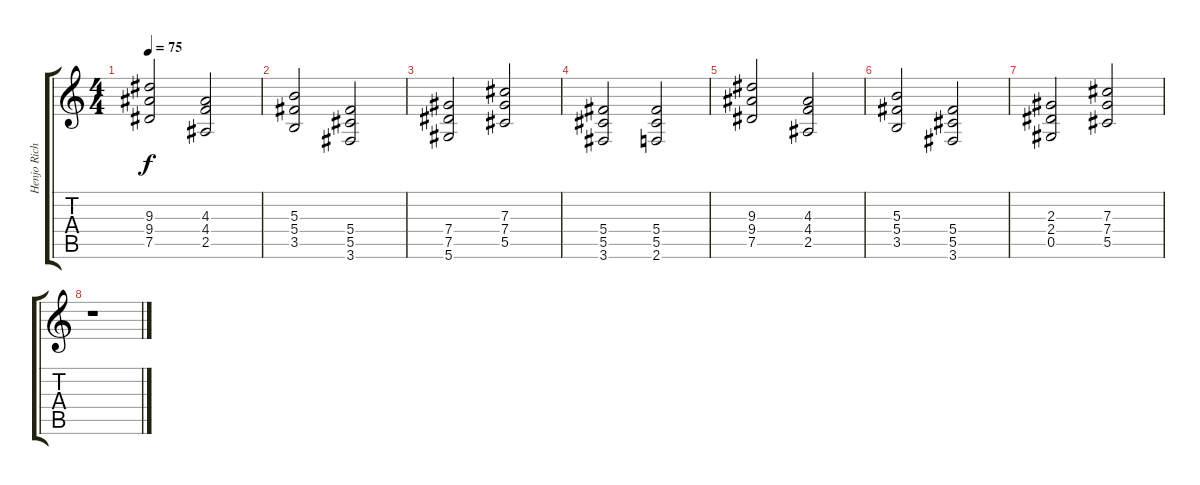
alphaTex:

\track ("Henjo Richter (Guitar)" "Henjo Rich") {instrument distortionguitar}
\staff {score tabs}
\tuning (Eb4 Bb3 Gb3 Db3 Ab2 Eb2) {hide}
\ts (4 4)
\tempo 75
\clef g2
\ks c
(9.3 9.4 7.5).2{dy f} (4.3 4.4 2.5).2 |
(5.3 5.4 3.5).2 (5.4 5.5 3.6).2 |
(7.4 7.5 5.6).2 (7.3 7.4 5.5).2 |
(5.4 5.5 3.6).2{volume 0} (5.4 5.5 2.6).2 |
(9.3 9.4 7.5).2 (4.3 4.4 2.5).2 |
(5.3 5.4 3.5).2 (5.4 5.5 3.6).2 |
(2.3 2.4 0.5).2 (7.3 7.4 5.5).2 |
r.1
